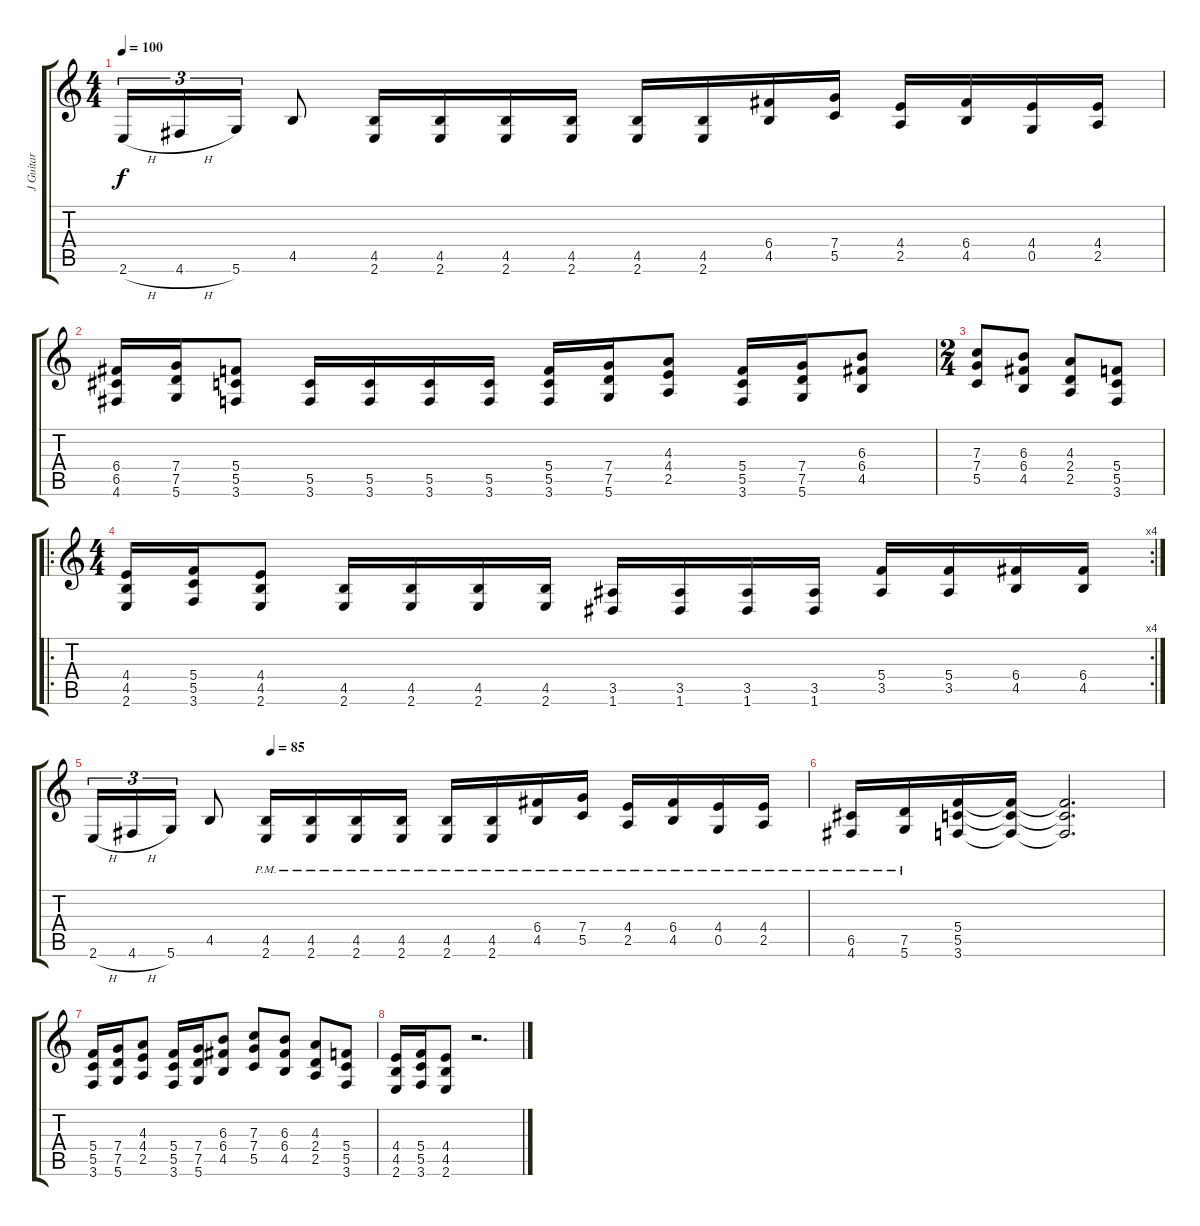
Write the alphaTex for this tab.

\track ("J Guitar" "J Guitar") {instrument overdrivenguitar}
\staff {score tabs}
\tuning (D4 A3 F3 C3 G2 D2) {hide}
\ts (4 4)
\tempo 100
\clef g2
\ks c
2.6{h}.16{tu (3 2) dy f} 4.6{h}.16{tu (3 2)} 5.6.16{tu (3 2)} 4.5.8 (4.5 2.6).16 (4.5 2.6).16 (4.5 2.6).16 (4.5 2.6).16 (4.5 2.6).16 (4.5 2.6).16 (6.4 4.5).16 (7.4 5.5).16 (4.4 2.5).16 (6.4 4.5).16 (4.4 0.5).16 (4.4 2.5).16 |
(6.4 6.5 4.6).16 (7.4 7.5 5.6).16 (5.4 5.5 3.6).8 (5.5 3.6).16 (5.5 3.6).16 (5.5 3.6).16 (5.5 3.6).16 (5.4 5.5 3.6).16 (7.4 7.5 5.6).16 (4.3 4.4 2.5).8 (5.4 5.5 3.6).16 (7.4 7.5 5.6).16 (6.3 6.4 4.5).8 |
\ts (2 4)
(7.3 7.4 5.5).8 (6.3 6.4 4.5).8 (4.3 2.4 2.5).8 (5.4 5.5 3.6).8 |
\ro
\rc 4
\ts (4 4)
(4.4 4.5 2.6).16 (5.4 5.5 3.6).16 (4.4 4.5 2.6).8 (4.5 2.6).16 (4.5 2.6).16 (4.5 2.6).16 (4.5 2.6).16 (3.5 1.6).16 (3.5 1.6).16 (3.5 1.6).16 (3.5 1.6).16 (5.4 3.5).16 (5.4 3.5).16 (6.4 4.5).16 (6.4 4.5).16 |
\tempo (85 0.25)
2.6{h}.16{tu (3 2)} 4.6{h}.16{tu (3 2)} 5.6.16{tu (3 2)} 4.5.8 (4.5{pm} 2.6{pm}).16 (4.5{pm} 2.6{pm}).16 (4.5{pm} 2.6{pm}).16 (4.5{pm} 2.6{pm}).16 (4.5{pm} 2.6{pm}).16 (4.5{pm} 2.6{pm}).16 (6.4{pm} 4.5{pm}).16 (7.4{pm} 5.5{pm}).16 (4.4{pm} 2.5{pm}).16 (6.4{pm} 4.5{pm}).16 (4.4{pm} 0.5{pm}).16 (4.4{pm} 2.5{pm}).16 |
(6.5{pm} 4.6{pm}).16 (7.5{pm} 5.6{pm}).16 (5.4 5.5 3.6).16 (5.4{t} 5.5{t} 3.6{t}).16 (5.4{t} 5.5{t} 3.6{t}).2{d} |
(5.4 5.5 3.6).16 (7.4 7.5 5.6).16 (4.3 4.4 2.5).8 (5.4 5.5 3.6).16 (7.4 7.5 5.6).16 (6.3 6.4 4.5).8 (7.3 7.4 5.5).8 (6.3 6.4 4.5).8 (4.3 2.4 2.5).8 (5.4 5.5 3.6).8 |
(4.4 4.5 2.6).16 (5.4 5.5 3.6).16 (4.4 4.5 2.6).8 r.2{d}
